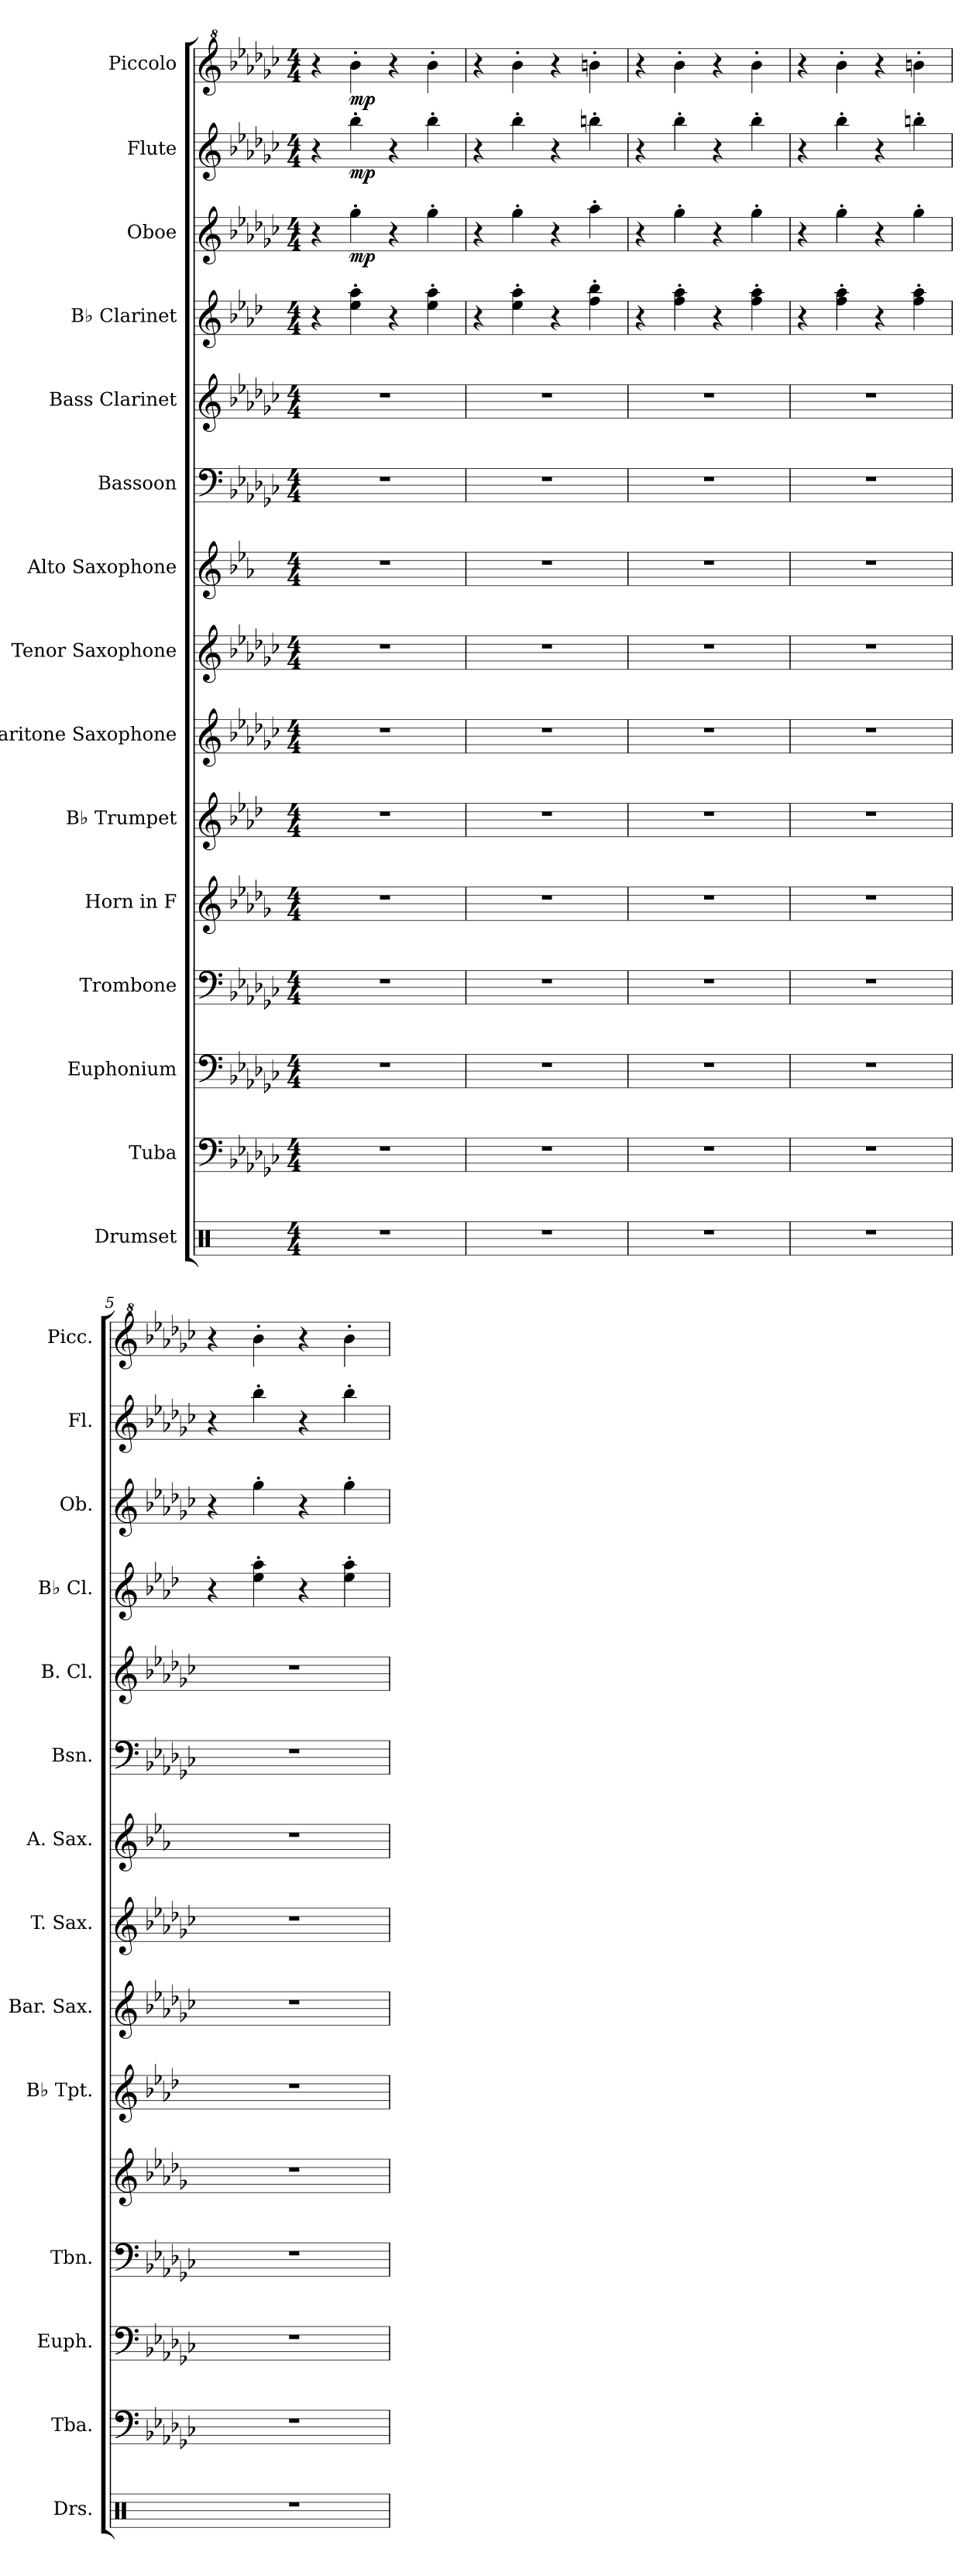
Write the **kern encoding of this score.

**kern	**kern	**kern	**kern	**kern	**kern	**kern	**kern	**kern	**kern	**kern	**kern	**dynam	**kern	**dynam	**kern	**dynam	**kern	**dynam
*part15	*part14	*part13	*part12	*part11	*part10	*part9	*part8	*part7	*part6	*part5	*part4	*part4	*part3	*part3	*part2	*part2	*part1	*part1
*staff15	*staff14	*staff13	*staff12	*staff11	*staff10	*staff9	*staff8	*staff7	*staff6	*staff5	*staff4	*staff4	*staff3	*staff3	*staff2	*staff2	*staff1	*staff1
*I"Drumset	*I"Tuba	*I"Euphonium	*I"Trombone	*I"Horn in F	*I"B♭ Trumpet	*I"Baritone Saxophone	*I"Tenor Saxophone	*I"Alto Saxophone	*I"Bassoon	*I"Bass Clarinet	*I"B♭ Clarinet	*	*I"Oboe	*	*I"Flute	*	*I"Piccolo	*
*I'Drs.	*I'Tba.	*I'Euph.	*I'Tbn.	*	*I'B♭ Tpt.	*I'Bar. Sax.	*I'T. Sax.	*I'A. Sax.	*I'Bsn.	*I'B. Cl.	*I'B♭ Cl.	*	*I'Ob.	*	*I'Fl.	*	*I'Picc.	*
*clefX	*clefF4	*clefF4	*clefF4	*clefG2	*clefG2	*clefG2	*clefG2	*clefG2	*clefF4	*clefG2	*clefG2	*	*clefG2	*	*clefG2	*	*clefG^2	*
*	*	*	*	*ITrd4c7	*ITrd1c2	*ITrd12c21	*ITrd8c14	*ITrd5c9	*	*ITrd8c14	*ITrd1c2	*	*	*	*	*	*ITrd-7c-12	*
*k[]	*k[b-e-a-d-g-c-]	*k[b-e-a-d-g-c-]	*k[b-e-a-d-g-c-]	*k[b-e-a-d-g-c-]	*k[b-e-a-d-g-c-]	*k[b-e-a-d-g-c-]	*k[b-e-a-d-g-c-]	*k[b-e-a-d-g-c-]	*k[b-e-a-d-g-c-]	*k[b-e-a-d-g-c-]	*k[b-e-a-d-g-c-]	*	*k[b-e-a-d-g-c-]	*	*k[b-e-a-d-g-c-]	*	*k[b-e-a-d-g-c-]	*
*M4/4	*M4/4	*M4/4	*M4/4	*M4/4	*M4/4	*M4/4	*M4/4	*M4/4	*M4/4	*M4/4	*M4/4	*	*M4/4	*	*M4/4	*	*M4/4	*
*MM152	*MM152	*MM152	*MM152	*MM152	*MM152	*MM152	*MM152	*MM152	*MM152	*MM152	*MM152	*	*MM152	*	*MM152	*	*MM152	*
=1	=1	=1	=1	=1	=1	=1	=1	=1	=1	=1	=1	=1	=1	=1	=1	=1	=1	=1
1r	1r	1r	1r	1r	1r	1r	1r	1r	1r	1r	4r	.	4r	.	4r	.	4r	.
!	!	!	!	!	!	!	!	!	!	!	!	!LO:DY:b	!	!	!	!	!	!
!	!	!	!	!	!	!	!	!	!	!	!	!LO:DY:n=1:b	!	!LO:DY:b	!	!LO:DY:b	!	!LO:DY:b
.	.	.	.	.	.	.	.	.	.	.	4dd-\' 4gg-\'	mp mp	4gg-'\	mp	4bb-'\	mp	4bbb-'\	mp
.	.	.	.	.	.	.	.	.	.	.	4r	.	4r	.	4r	.	4r	.
.	.	.	.	.	.	.	.	.	.	.	4dd-\' 4gg-\'	.	4gg-'\	.	4bb-'\	.	4bbb-'\	.
=2	=2	=2	=2	=2	=2	=2	=2	=2	=2	=2	=2	=2	=2	=2	=2	=2	=2	=2
1r	1r	1r	1r	1r	1r	1r	1r	1r	1r	1r	4r	.	4r	.	4r	.	4r	.
.	.	.	.	.	.	.	.	.	.	.	4dd-\' 4gg-\'	.	4gg-'\	.	4bb-'\	.	4bbb-'\	.
.	.	.	.	.	.	.	.	.	.	.	4r	.	4r	.	4r	.	4r	.
.	.	.	.	.	.	.	.	.	.	.	4ee-\' 4aa-\'	.	4aa-'\	.	4bbn'\	.	4bbbn'\	.
=3	=3	=3	=3	=3	=3	=3	=3	=3	=3	=3	=3	=3	=3	=3	=3	=3	=3	=3
1r	1r	1r	1r	1r	1r	1r	1r	1r	1r	1r	4r	.	4r	.	4r	.	4r	.
.	.	.	.	.	.	.	.	.	.	.	4ee-\' 4gg-\'	.	4gg-'\	.	4bb-'\	.	4bbb-'\	.
.	.	.	.	.	.	.	.	.	.	.	4r	.	4r	.	4r	.	4r	.
.	.	.	.	.	.	.	.	.	.	.	4ee-\' 4gg-\'	.	4gg-'\	.	4bb-'\	.	4bbb-'\	.
=4	=4	=4	=4	=4	=4	=4	=4	=4	=4	=4	=4	=4	=4	=4	=4	=4	=4	=4
1r	1r	1r	1r	1r	1r	1r	1r	1r	1r	1r	4r	.	4r	.	4r	.	4r	.
.	.	.	.	.	.	.	.	.	.	.	4ee-\' 4gg-\'	.	4gg-'\	.	4bb-'\	.	4bbb-'\	.
.	.	.	.	.	.	.	.	.	.	.	4r	.	4r	.	4r	.	4r	.
.	.	.	.	.	.	.	.	.	.	.	4ee-\' 4gg-\'	.	4gg-'\	.	4bbn'\	.	4bbbn'\	.
=5	=5	=5	=5	=5	=5	=5	=5	=5	=5	=5	=5	=5	=5	=5	=5	=5	=5	=5
1r	1r	1r	1r	1r	1r	1r	1r	1r	1r	1r	4r	.	4r	.	4r	.	4r	.
.	.	.	.	.	.	.	.	.	.	.	4dd-\' 4gg-\'	.	4gg-'\	.	4bb-'\	.	4bbb-'\	.
.	.	.	.	.	.	.	.	.	.	.	4r	.	4r	.	4r	.	4r	.
.	.	.	.	.	.	.	.	.	.	.	4dd-\' 4gg-\'	.	4gg-'\	.	4bb-'\	.	4bbb-'\	.
=	=	=	=	=	=	=	=	=	=	=	=	=	=	=	=	=	=	=
*-	*-	*-	*-	*-	*-	*-	*-	*-	*-	*-	*-	*-	*-	*-	*-	*-	*-	*-
